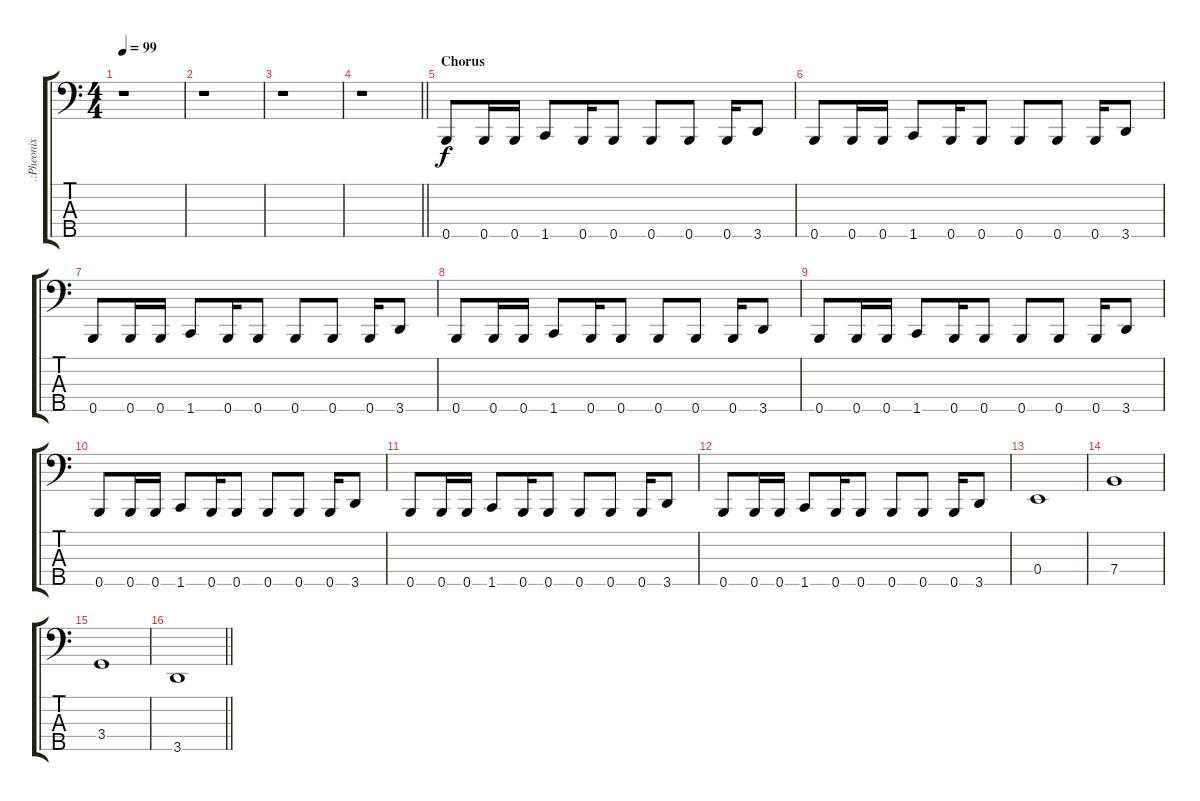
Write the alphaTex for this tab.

\track (".:Pheonix - Bass:." ".:Pheonix ") {instrument electricbassfinger}
\staff {score tabs}
\tuning (G2 D2 A1 E1 B0) {hide}
\ts (4 4)
\tempo 99
\clef f4
\ks c
r.1{dy f} |
r.1 |
r.1 |
\barLineRight lightlight
r.1 |
\section ("" "Chorus")
0.5.8 0.5.16 0.5.16 1.5.8 0.5.16 0.5.8 0.5.8 0.5.8 0.5.16 3.5.8 |
0.5.8 0.5.16 0.5.16 1.5.8 0.5.16 0.5.8 0.5.8 0.5.8 0.5.16 3.5.8 |
0.5.8 0.5.16 0.5.16 1.5.8 0.5.16 0.5.8 0.5.8 0.5.8 0.5.16 3.5.8 |
0.5.8 0.5.16 0.5.16 1.5.8 0.5.16 0.5.8 0.5.8 0.5.8 0.5.16 3.5.8 |
0.5.8 0.5.16 0.5.16 1.5.8 0.5.16 0.5.8 0.5.8 0.5.8 0.5.16 3.5.8 |
0.5.8 0.5.16 0.5.16 1.5.8 0.5.16 0.5.8 0.5.8 0.5.8 0.5.16 3.5.8 |
0.5.8 0.5.16 0.5.16 1.5.8 0.5.16 0.5.8 0.5.8 0.5.8 0.5.16 3.5.8 |
0.5.8 0.5.16 0.5.16 1.5.8 0.5.16 0.5.8 0.5.8 0.5.8 0.5.16 3.5.8 |
0.4.1 |
7.4.1 |
3.4.1 |
\barLineRight lightlight
3.5.1
